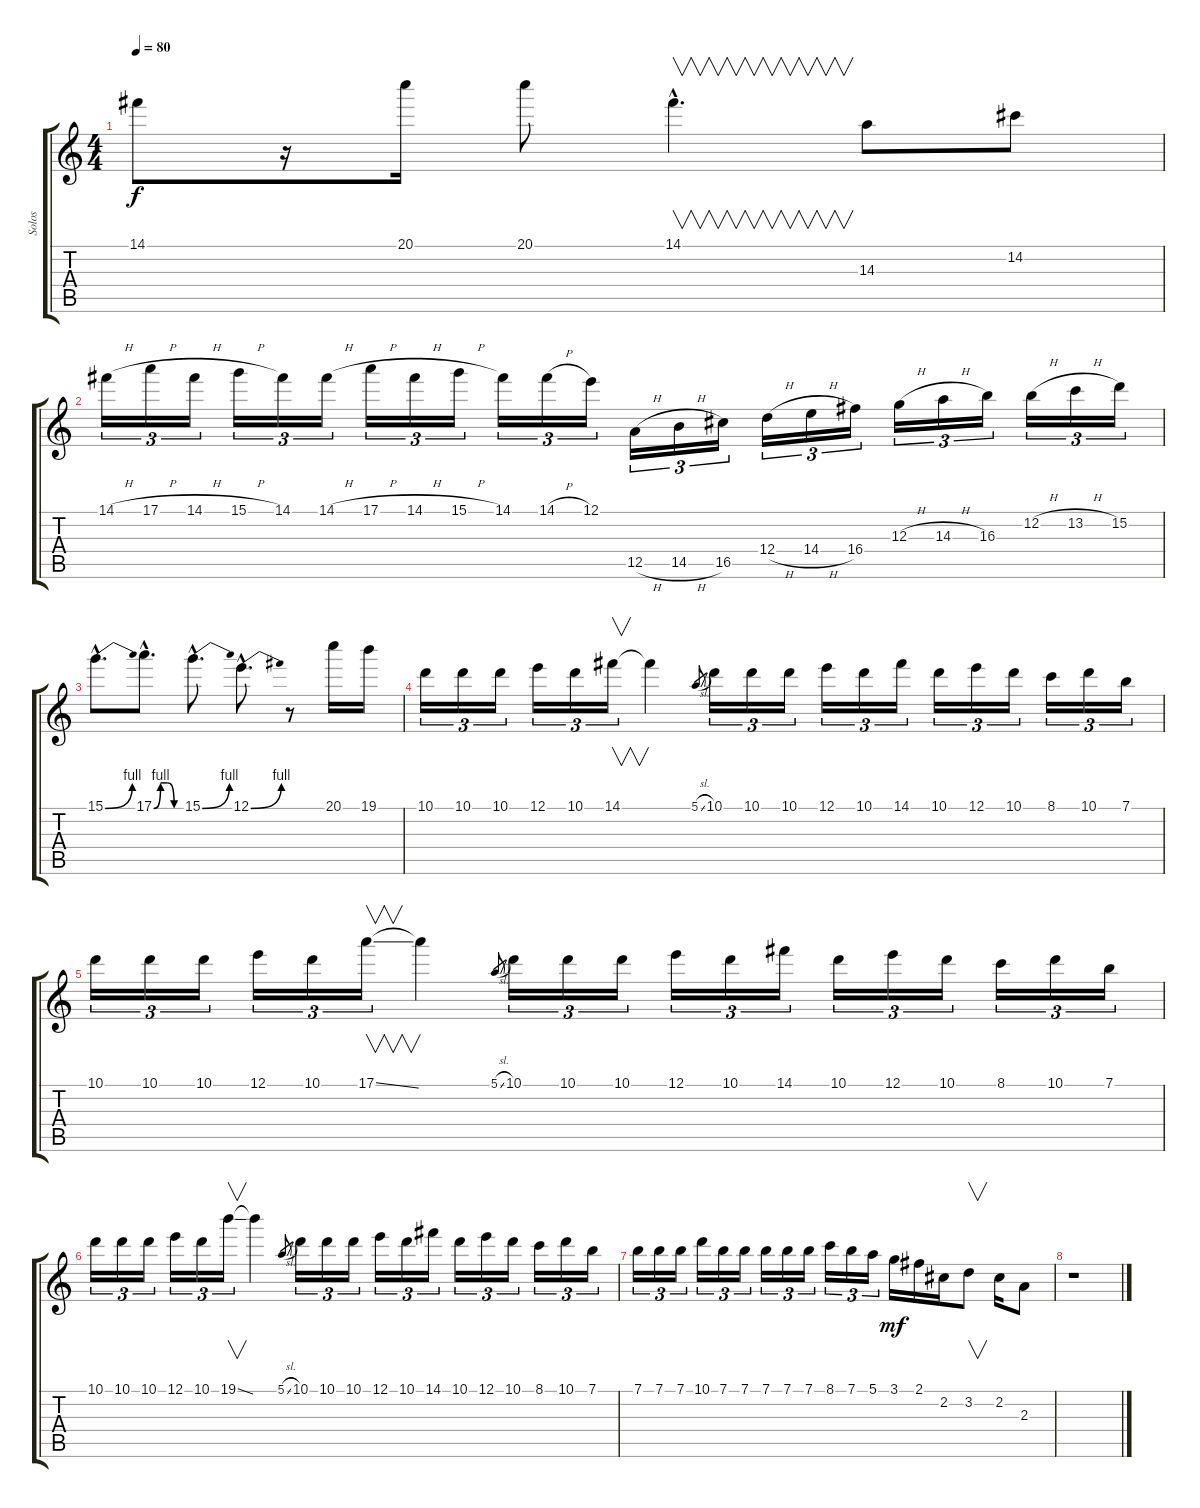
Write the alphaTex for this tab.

\track ("Solos" "Solos") {instrument overdrivenguitar}
\staff {score tabs}
\tuning (E4 B3 G3 D3 A2 E2) {hide}
\ts (4 4)
\tempo 80
\clef g2
\ks c
14.1.8{dy f} r.16 20.1.16 20.1.8 14.1{hac}.4{v d} 14.3.8 14.2.8 |
14.1{h}.16{tu (3 2)} 17.1{h}.16{tu (3 2)} 14.1{h}.16{tu (3 2)} 15.1{h}.16{tu (3 2)} 14.1.16{tu (3 2)} 14.1{h}.16{tu (3 2)} 17.1{h}.16{tu (3 2)} 14.1{h}.16{tu (3 2)} 15.1{h}.16{tu (3 2)} 14.1.16{tu (3 2)} 14.1{h}.16{tu (3 2)} 12.1.16{tu (3 2)} 12.5{h}.16{tu (3 2)} 14.5{h}.16{tu (3 2)} 16.5.16{tu (3 2)} 12.4{h}.16{tu (3 2)} 14.4{h}.16{tu (3 2)} 16.4.16{tu (3 2)} 12.3{h}.16{tu (3 2)} 14.3{h}.16{tu (3 2)} 16.3.16{tu (3 2)} 12.2{h}.16{tu (3 2)} 13.2{h}.16{tu (3 2)} 15.2.16{tu (3 2)} |
15.1{be (bend 0 0 60 4) hac}.8{d} 17.1{be (custom 0 0 15 4 30 4 45 0 60 0) hac}.8{d} 15.1{be (bend 0 0 60 4) hac}.8{d} 12.1{be (bend 0 0 60 4) hac}.8{d} r.8 20.1.16 19.1.16 |
10.1.16{tu (3 2)} 10.1.16{tu (3 2)} 10.1.16{tu (3 2)} 12.1.16{tu (3 2)} 10.1.16{tu (3 2)} 14.1.16{v tu (3 2)} 14.1{t}.4 5.1{sl}.8{gr} 10.1.16{tu (3 2)} 10.1.16{tu (3 2)} 10.1.16{tu (3 2)} 12.1.16{tu (3 2)} 10.1.16{tu (3 2)} 14.1.16{tu (3 2)} 10.1.16{tu (3 2)} 12.1.16{tu (3 2)} 10.1.16{tu (3 2)} 8.1.16{tu (3 2)} 10.1.16{tu (3 2)} 7.1.16{tu (3 2)} |
10.1.16{tu (3 2)} 10.1.16{tu (3 2)} 10.1.16{tu (3 2)} 12.1.16{tu (3 2)} 10.1.16{tu (3 2)} 17.1{ss}.16{v tu (3 2)} 17.1{t}.4 5.1{sl}.8{gr} 10.1.16{tu (3 2)} 10.1.16{tu (3 2)} 10.1.16{tu (3 2)} 12.1.16{tu (3 2)} 10.1.16{tu (3 2)} 14.1.16{tu (3 2)} 10.1.16{tu (3 2)} 12.1.16{tu (3 2)} 10.1.16{tu (3 2)} 8.1.16{tu (3 2)} 10.1.16{tu (3 2)} 7.1.16{tu (3 2)} |
10.1.16{tu (3 2)} 10.1.16{tu (3 2)} 10.1.16{tu (3 2)} 12.1.16{tu (3 2)} 10.1.16{tu (3 2)} 19.1{ss}.16{v tu (3 2)} 19.1{t}.4 5.1{sl}.8{gr} 10.1.16{tu (3 2)} 10.1.16{tu (3 2)} 10.1.16{tu (3 2)} 12.1.16{tu (3 2)} 10.1.16{tu (3 2)} 14.1.16{tu (3 2)} 10.1.16{tu (3 2)} 12.1.16{tu (3 2)} 10.1.16{tu (3 2)} 8.1.16{tu (3 2)} 10.1.16{tu (3 2)} 7.1.16{tu (3 2)} |
7.1.16{tu (3 2)} 7.1.16{tu (3 2)} 7.1.16{tu (3 2)} 10.1.16{tu (3 2)} 7.1.16{tu (3 2)} 7.1.16{tu (3 2)} 7.1.16{tu (3 2)} 7.1.16{tu (3 2)} 7.1.16{tu (3 2)} 8.1.16{tu (3 2)} 7.1.16{tu (3 2)} 5.1.16{tu (3 2)} 3.1.16{dy mf} 2.1.16 2.2.16 3.2.8{v} 2.2.16 2.3.8 |
r.1
